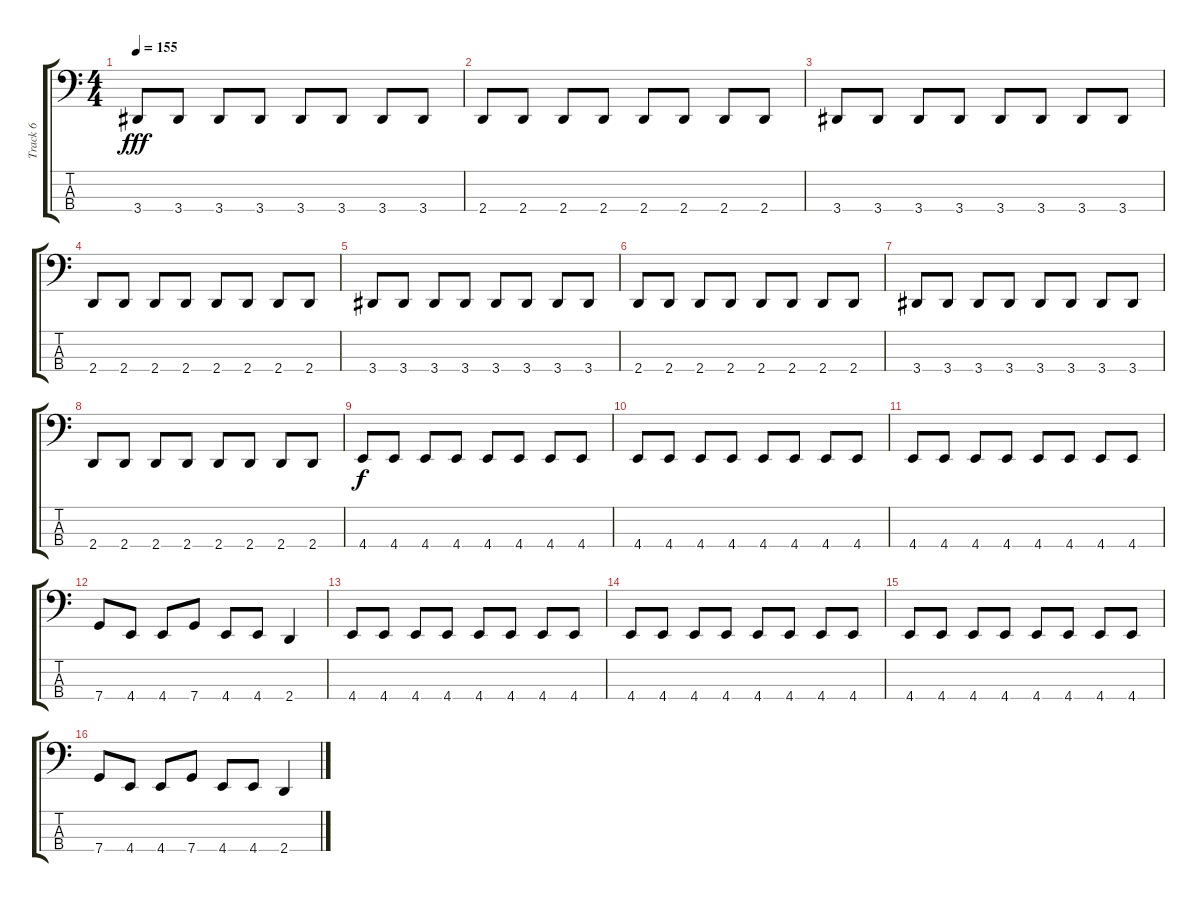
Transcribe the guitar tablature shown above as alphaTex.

\track ("Track 6" "Track 6") {instrument electricbasspick}
\staff {score tabs}
\tuning (F2 C2 G1 C1) {hide}
\ts (4 4)
\tempo 155
\clef f4
\ks c
3.4.8{dy fff} 3.4.8 3.4.8 3.4.8 3.4.8 3.4.8 3.4.8 3.4.8 |
2.4.8 2.4.8 2.4.8 2.4.8 2.4.8 2.4.8 2.4.8 2.4.8 |
3.4.8 3.4.8 3.4.8 3.4.8 3.4.8 3.4.8 3.4.8 3.4.8 |
2.4.8 2.4.8 2.4.8 2.4.8 2.4.8 2.4.8 2.4.8 2.4.8 |
3.4.8 3.4.8 3.4.8 3.4.8 3.4.8 3.4.8 3.4.8 3.4.8 |
2.4.8 2.4.8 2.4.8 2.4.8 2.4.8 2.4.8 2.4.8 2.4.8 |
3.4.8 3.4.8 3.4.8 3.4.8 3.4.8 3.4.8 3.4.8 3.4.8 |
2.4.8 2.4.8 2.4.8 2.4.8 2.4.8 2.4.8 2.4.8 2.4.8 |
4.4.8{dy f} 4.4.8 4.4.8 4.4.8 4.4.8 4.4.8 4.4.8 4.4.8 |
4.4.8 4.4.8 4.4.8 4.4.8 4.4.8 4.4.8 4.4.8 4.4.8 |
4.4.8 4.4.8 4.4.8 4.4.8 4.4.8 4.4.8 4.4.8 4.4.8 |
7.4.8 4.4.8 4.4.8 7.4.8 4.4.8 4.4.8 2.4.4 |
4.4.8 4.4.8 4.4.8 4.4.8 4.4.8 4.4.8 4.4.8 4.4.8 |
4.4.8 4.4.8 4.4.8 4.4.8 4.4.8 4.4.8 4.4.8 4.4.8 |
4.4.8 4.4.8 4.4.8 4.4.8 4.4.8 4.4.8 4.4.8 4.4.8 |
7.4.8 4.4.8 4.4.8 7.4.8 4.4.8 4.4.8 2.4.4
